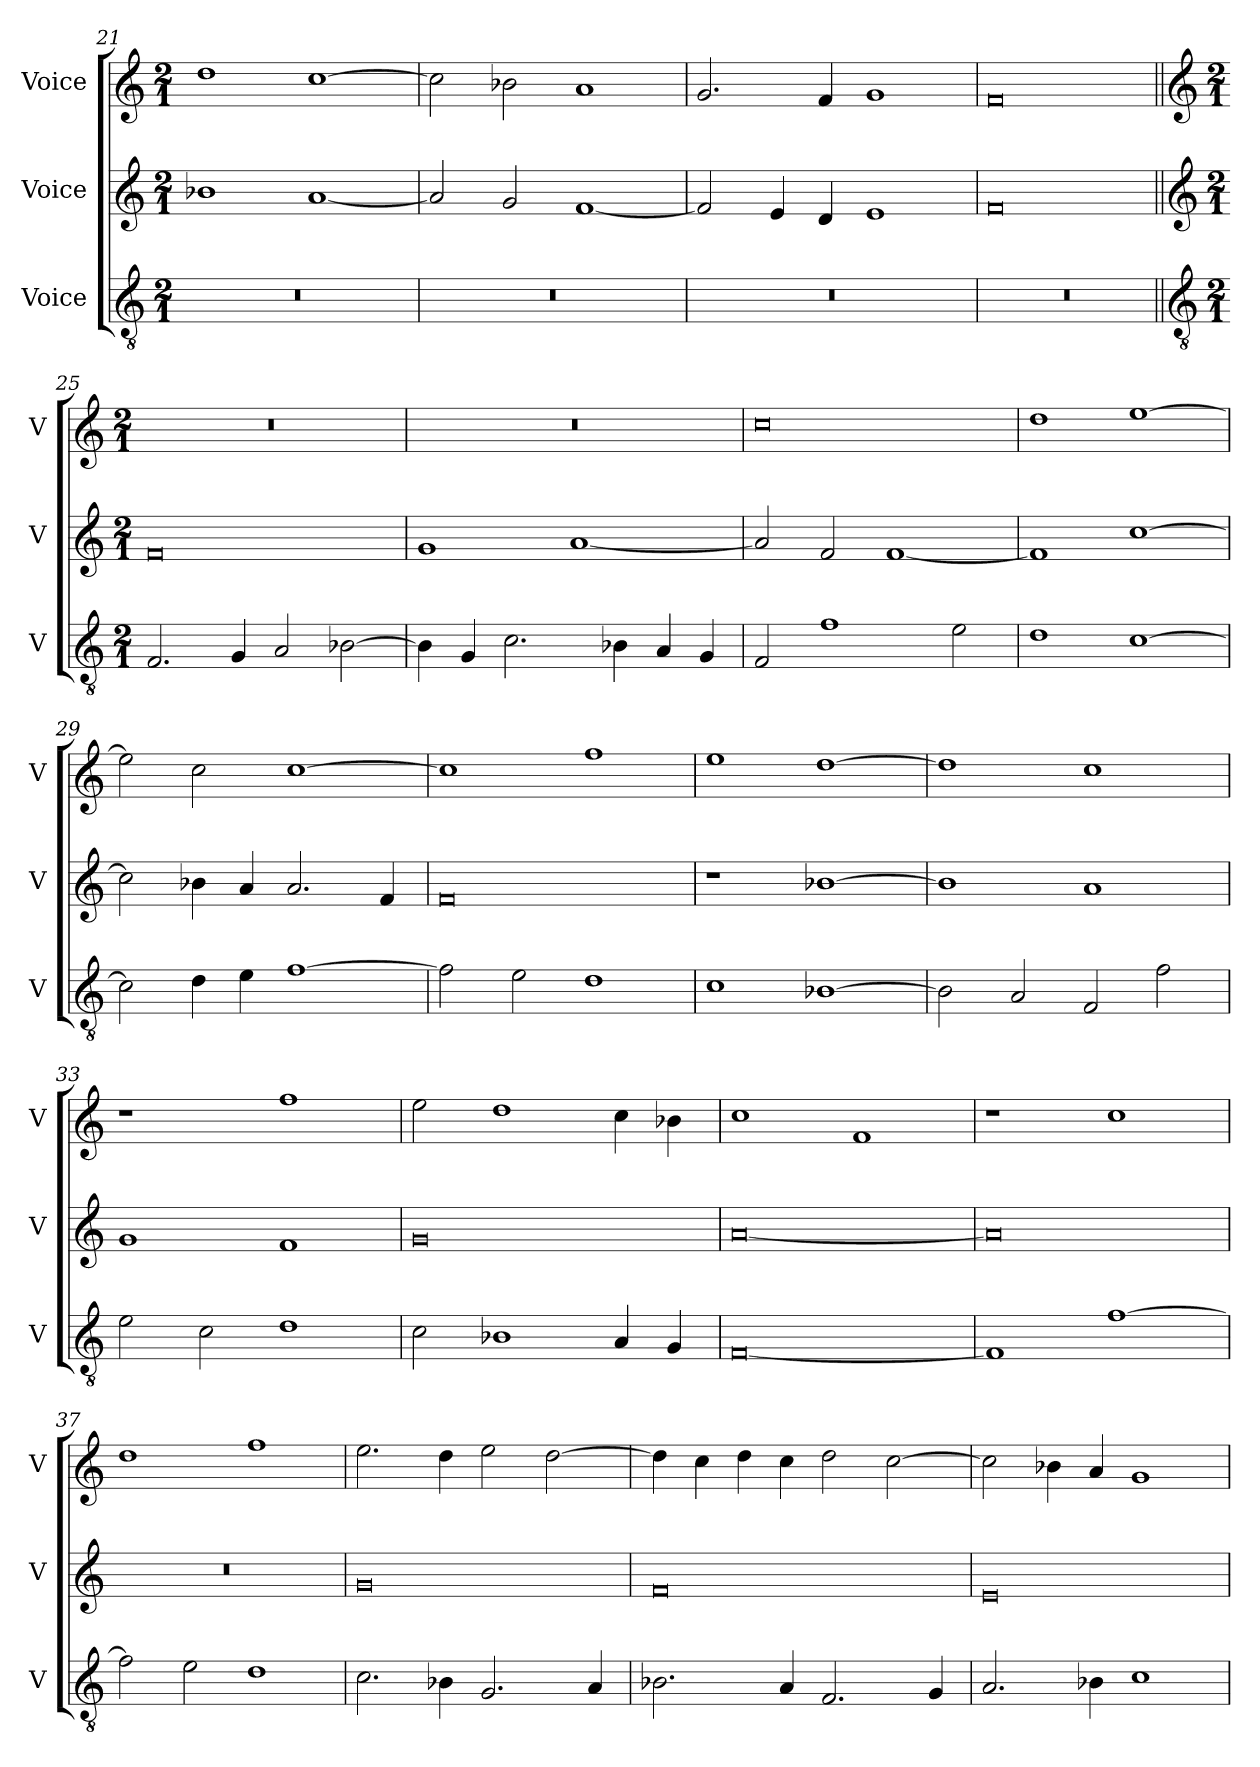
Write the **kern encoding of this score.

**kern	**kern	**kern
*part3	*part2	*part1
*staff3	*staff2	*staff1
*I"Voice	*I"Voice	*I"Voice
*I'V	*I'V	*I'V
*clefGv2	*clefG2	*clefG2
*k[]	*k[]	*k[]
*M2/1	*M2/1	*M2/1
=21	=21	=21
0r	1b-X	1dd
.	[1a	[1cc
=22	=22	=22
0r	2a/]	2cc\]
.	2g/	2b-X\
.	[1f	1a
!!LO:LB:g=z
=23	=23	=23
0r	2f/]	2.g/
.	4e/	.
.	4d/	4f/
.	1e	1g
=24	=24	=24
0r	0f	0f
=25||	=25||	=25||
*clefGv2	*clefG2	*clefG2
*M2/1	*M2/1	*M2/1
2.F/	0f	0r
4G/	.	.
2A/	.	.
[2B-X\	.	.
=26	=26	=26
4B-\]	1g	0r
4G/	.	.
2.c\	.	.
.	[1a	.
4B-X\	.	.
4A/	.	.
4G/	.	.
!!LO:LB:g=z
=27	=27	=27
2F/	2a/]	0cc
1f	2f/	.
.	[1f	.
2e\	.	.
=28	=28	=28
1d	1f]	1dd
[1c	[1cc	[1ee
=29	=29	=29
2c\]	2cc\]	2ee\]
4d\	4b-X\	2cc\
4e\	4a/	.
[1f	2.a/	[1cc
.	4f/	.
=30	=30	=30
2f\]	0f	1cc]
2e\	.	.
1d	.	1ff
!!LO:LB:g=z
=31	=31	=31
1c	1r	1ee
[1B-X	[1b-X	[1dd
=32	=32	=32
2B-\]	1b-]	1dd]
2A/	.	.
2F/	1a	1cc
2f\	.	.
=33	=33	=33
2e\	1g	1r
2c\	.	.
1d	1f	1ff
=34	=34	=34
2c\	0g	2ee\
1B-X	.	1dd
4A/	.	4cc\
4G/	.	4b-X\
!!LO:LB:g=z
=35	=35	=35
[0F	[0a	1cc
.	.	1f
=36	=36	=36
1F]	0a]	1r
[1f	.	1cc
=37	=37	=37
2f\]	0r	1dd
2e\	.	.
1d	.	1ff
=38	=38	=38
2.c\	0g	2.ee\
4B-X\	.	4dd\
2.G/	.	2ee\
.	.	[2dd\
4A/	.	.
!!LO:PB:g=z
=39	=39	=39
2.B-X\	0f	4dd\]
.	.	4cc\
.	.	4dd\
4A/	.	4cc\
2.F/	.	2dd\
.	.	[2cc\
4G/	.	.
=40	=40	=40
2.A/	0e	2cc\]
.	.	4b-X\
4B-X\	.	4a/
1c	.	1g
=	=	=
*-	*-	*-
